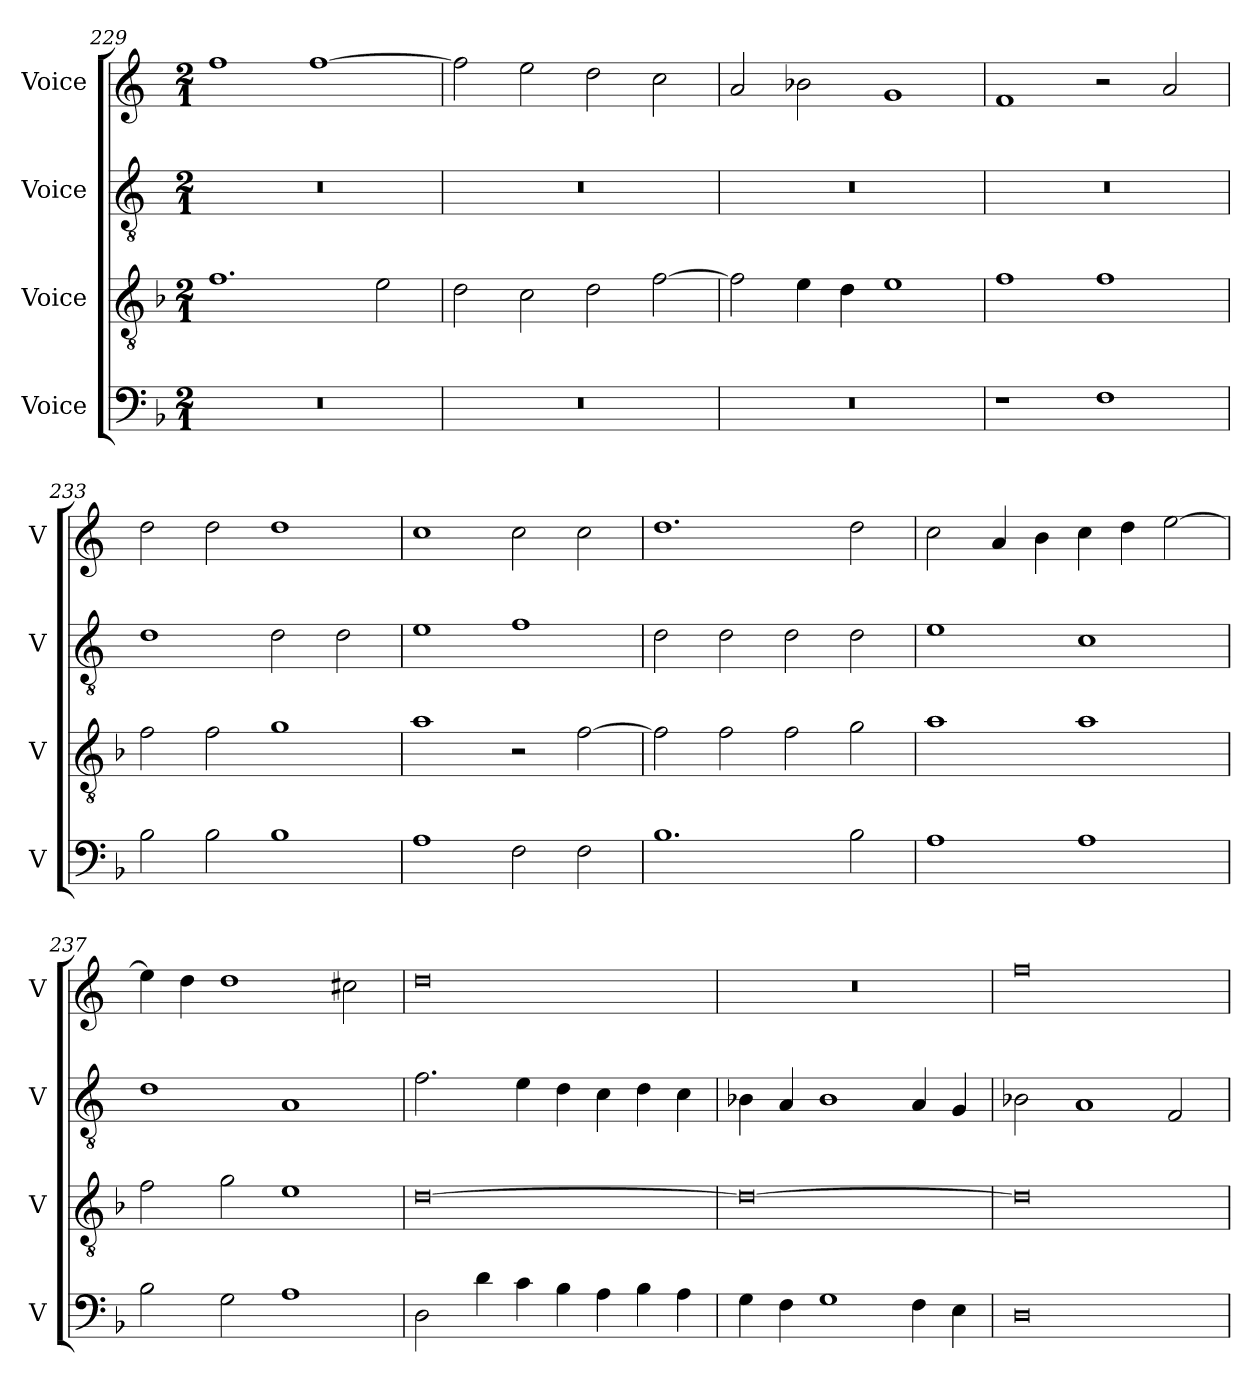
**kern	**kern	**kern	**kern
*part4	*part3	*part2	*part1
*staff4	*staff3	*staff2	*staff1
*I"Voice	*I"Voice	*I"Voice	*I"Voice
*I'V	*I'V	*I'V	*I'V
*clefF4	*clefGv2	*clefGv2	*clefG2
*k[b-]	*k[b-]	*k[]	*k[]
*M2/1	*M2/1	*M2/1	*M2/1
=229	=229	=229	=229
0r	1.f	0r	1ff
.	.	.	[1ff
.	2e\	.	.
!!LO:LB:g=z
=230	=230	=230	=230
0r	2d\	0r	2ff\]
.	2c\	.	2ee\
.	2d\	.	2dd\
.	[2f\	.	2cc\
=231	=231	=231	=231
0r	2f\]	0r	2a/
.	4e\	.	2b-X\
.	4d\	.	.
.	1e	.	1g
=232	=232	=232	=232
1r	1f	0r	1f
1F	1f	.	2r
.	.	.	2a/
=233	=233	=233	=233
2B-\	2f\	1d	2dd\
2B-\	2f\	.	2dd\
1B-	1g	2d\	1dd
.	.	2d\	.
!!LO:LB:g=z
=234	=234	=234	=234
1A	1a	1e	1cc
2F\	2r	1f	2cc\
2F\	[2f\	.	2cc\
=235	=235	=235	=235
1.B-	2f\]	2d\	1.dd
.	2f\	2d\	.
.	2f\	2d\	.
2B-\	2g\	2d\	2dd\
=236	=236	=236	=236
1A	1a	1e	2cc\
.	.	.	4a/
.	.	.	4b\
1A	1a	1c	4cc\
.	.	.	4dd\
.	.	.	[2ee\
=237	=237	=237	=237
2B-\	2f\	1d	4ee\]
.	.	.	4dd\
2G\	2g\	.	1dd
1A	1e	1A	.
.	.	.	2cc#X\
!!LO:LB:g=z
=238	=238	=238	=238
2D\	[0d	2.f\	0dd
4d\	.	.	.
4c\	.	4e\	.
4B-\	.	4d\	.
4A\	.	4c\	.
4B-\	.	4d\	.
4A\	.	4c\	.
=239	=239	=239	=239
4G\	0d_	4B-X\	0r
4F\	.	4A/	.
1G	.	1B-	.
4F\	.	4A/	.
4E\	.	4G/	.
=240	=240	=240	=240
0D	0d]	2B-X\	0ff
.	.	1A	.
.	.	2F/	.
=	=	=	=
*-	*-	*-	*-
